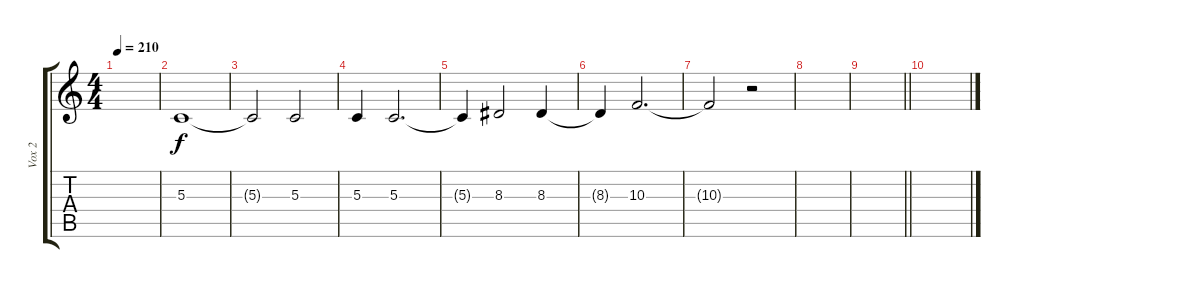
\track ("Vox 2" "Vox 2") {instrument viola}
\staff {score tabs}
\tuning (E4 B3 G3 D3 A2 E2) {hide}
\ts (4 4)
\tempo 210
\clef g2
\ks c
|
5.3.1 |
5.3{t}.2 5.3.2 |
5.3.4 5.3.2{d} |
5.3{t}.4 8.3.2 8.3.4 |
8.3{t}.4 10.3.2{d} |
10.3{t}.2 r.2 |
|
\barLineRight lightlight
|
\section ("" " ")
